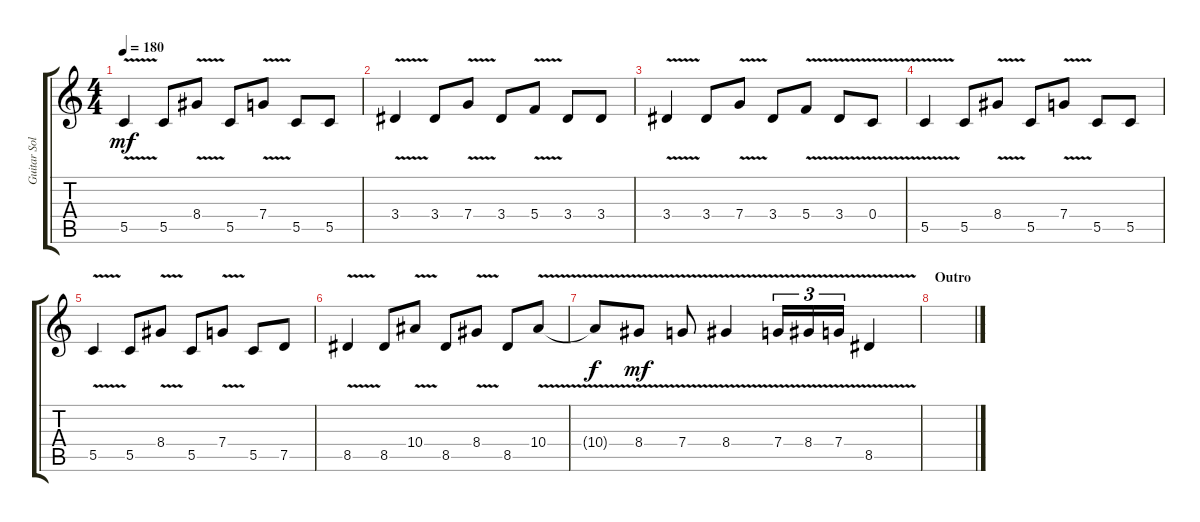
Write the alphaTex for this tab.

\track ("Guitar Solo" "Guitar Sol") {instrument overdrivenguitar}
\staff {score tabs}
\tuning (D4 A3 F3 C3 G2 C2) {hide}
\ts (4 4)
\tempo 180
\clef g2
\ks c
5.5{v}.4{dy mf} 5.5.8 8.4{v}.8 5.5.8 7.4{v}.8 5.5.8 5.5.8 |
3.4{v}.4 3.4.8 7.4{v}.8 3.4.8 5.4{v}.8 3.4.8 3.4.8 |
3.4{v}.4 3.4.8 7.4{v}.8 3.4.8 5.4{v}.8 3.4{v}.8 0.4{v}.8 |
5.5{v}.4 5.5.8 8.4{v}.8 5.5.8 7.4{v}.8 5.5.8 5.5.8 |
5.5{v}.4 5.5.8 8.4{v}.8 5.5.8 7.4{v}.8 5.5.8 7.5.8 |
8.5{v}.4 8.5.8 10.4{v}.8 8.5.8 8.4{v}.8 8.5.8 10.4{v}.8 |
10.4{t}.8{dy f} 8.4{v}.8{dy mf} 7.4{v}.8 8.4{v}.4 7.4{v}.16{tu (3 2)} 8.4{v}.16{tu (3 2)} 7.4{v}.16{tu (3 2)} 8.5{v}.4 |
\section ("" "Outro")
